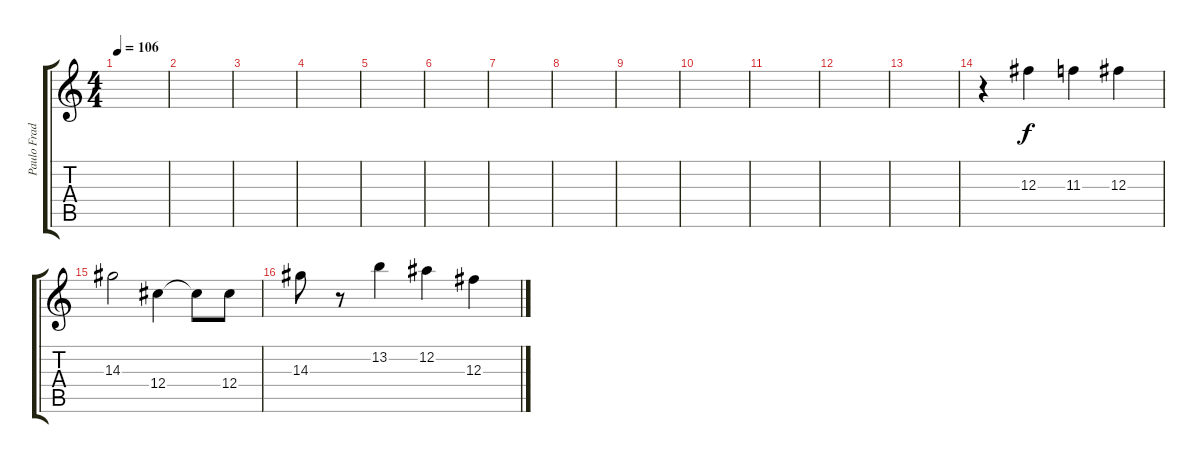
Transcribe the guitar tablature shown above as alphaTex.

\track ("Paulo Frade Solo II" "Paulo Frad") {instrument overdrivenguitar}
\staff {score tabs}
\tuning (Eb4 Bb3 Gb3 Db3 Ab2 Eb2) {hide}
\ts (4 4)
\tempo 106
\clef g2
\ks c
|
|
|
|
|
|
|
|
|
|
|
|
|
r.4 12.3.4 11.3.4 12.3.4 |
14.3.2 12.4.4 12.4{t}.8 12.4.8 |
14.3.8 r.8 13.2.4 12.2.4 12.3.4
